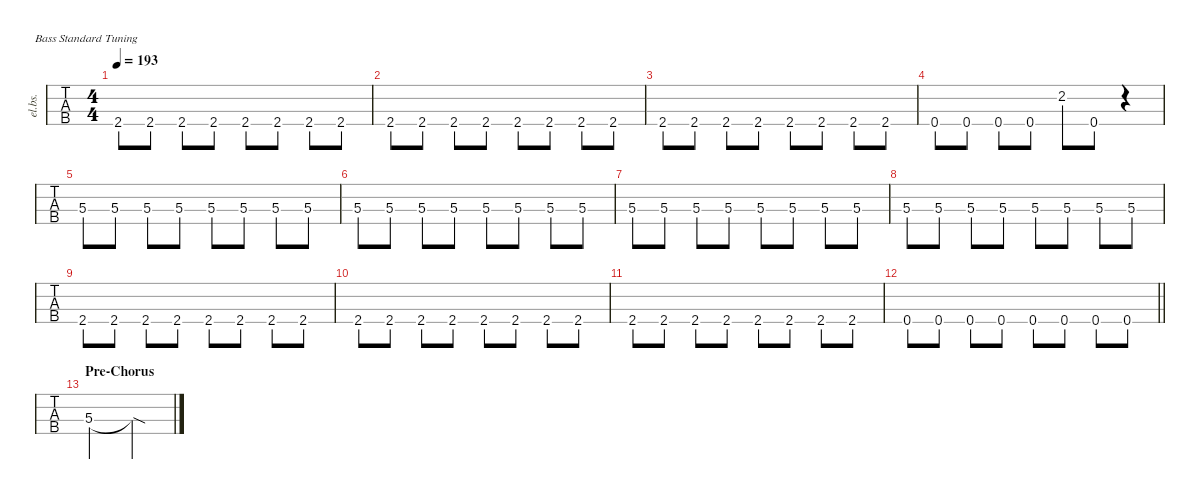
\defaultSystemsLayout 4
\hideDynamics
\bracketExtendMode nobrackets
\track ("山田リョウ" "el.bs.") {instrument electricbassfinger}
\staff {tabs}
\tuning (G2 D2 A1 E1)
\ts (4 4)
\tempo 193
\clef f4
\ks a
2.4{acc #}.8{dy mf} 2.4{acc #}.8 2.4{acc #}.8 2.4{acc #}.8 2.4{acc #}.8 2.4{acc #}.8 2.4{acc #}.8 2.4{acc #}.8 |
2.4{acc #}.8 2.4{acc #}.8 2.4{acc #}.8 2.4{acc #}.8 2.4{acc #}.8 2.4{acc #}.8 2.4{acc #}.8 2.4{acc #}.8 |
2.4{acc #}.8 2.4{acc #}.8 2.4{acc #}.8 2.4{acc #}.8 2.4{acc #}.8 2.4{acc #}.8 2.4{acc #}.8 2.4{acc #}.8 |
0.4{acc forcenatural}.8 0.4{acc forcenatural}.8 0.4{acc forcenatural}.8 0.4{acc forcenatural}.8 2.2{acc forcenatural}.8 0.4{acc forcenatural}.8 r.4 |
5.3{acc forcenatural}.8 5.3{acc forcenatural}.8 5.3{acc forcenatural}.8 5.3{acc forcenatural}.8 5.3{acc forcenatural}.8 5.3{acc forcenatural}.8 5.3{acc forcenatural}.8 5.3{acc forcenatural}.8 |
5.3{acc forcenatural}.8 5.3{acc forcenatural}.8 5.3{acc forcenatural}.8 5.3{acc forcenatural}.8 5.3{acc forcenatural}.8 5.3{acc forcenatural}.8 5.3{acc forcenatural}.8 5.3{acc forcenatural}.8 |
5.3{acc forcenatural}.8 5.3{acc forcenatural}.8 5.3{acc forcenatural}.8 5.3{acc forcenatural}.8 5.3{acc forcenatural}.8 5.3{acc forcenatural}.8 5.3{acc forcenatural}.8 5.3{acc forcenatural}.8 |
5.3{acc forcenatural}.8 5.3{acc forcenatural}.8 5.3{acc forcenatural}.8 5.3{acc forcenatural}.8 5.3{acc forcenatural}.8 5.3{acc forcenatural}.8 5.3{acc forcenatural}.8 5.3{acc forcenatural}.8 |
2.4{acc #}.8 2.4{acc #}.8 2.4{acc #}.8 2.4{acc #}.8 2.4{acc #}.8 2.4{acc #}.8 2.4{acc #}.8 2.4{acc #}.8 |
2.4{acc #}.8 2.4{acc #}.8 2.4{acc #}.8 2.4{acc #}.8 2.4{acc #}.8 2.4{acc #}.8 2.4{acc #}.8 2.4{acc #}.8 |
2.4{acc #}.8 2.4{acc #}.8 2.4{acc #}.8 2.4{acc #}.8 2.4{acc #}.8 2.4{acc #}.8 2.4{acc #}.8 2.4{acc #}.8 |
\barLineRight lightlight
0.4{acc forcenatural}.8 0.4{acc forcenatural}.8 0.4{acc forcenatural}.8 0.4{acc forcenatural}.8 0.4{acc forcenatural}.8 0.4{acc forcenatural}.8 0.4{acc forcenatural}.8 0.4{acc forcenatural}.8 |
\section ("" "Pre-Chorus")
5.3{acc forcenatural}.2 5.3{sod t acc forcenatural}.2
